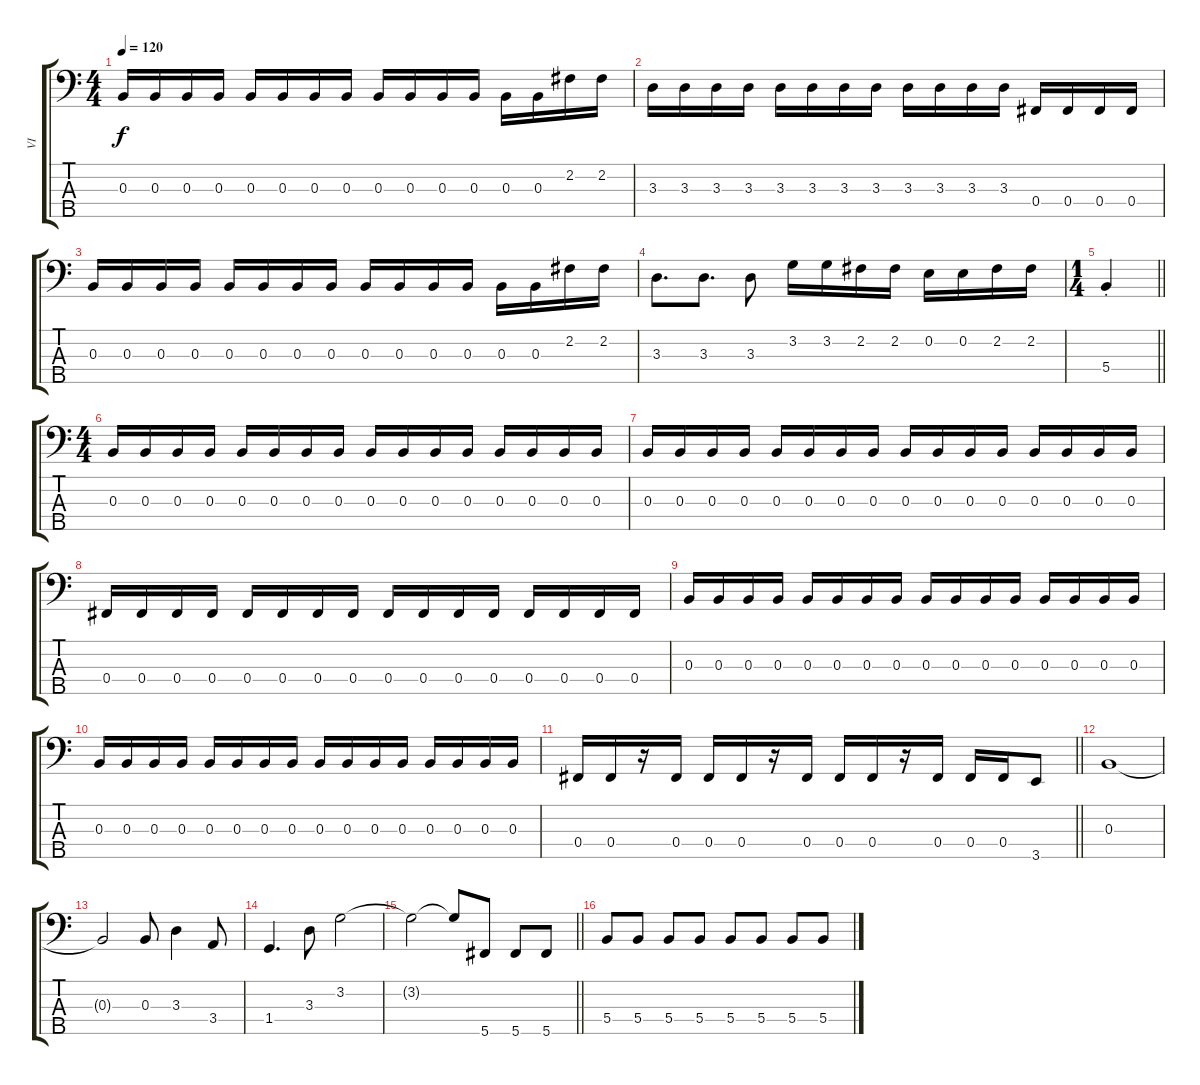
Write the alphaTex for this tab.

\track ("VI" "VI") {instrument electricbassfinger}
\staff {score tabs}
\tuning (A2 E2 B1 Gb1 Db1) {hide}
\ts (4 4)
\tempo 120
\clef f4
\ks c
0.3.16{dy f} 0.3.16 0.3.16 0.3.16 0.3.16 0.3.16 0.3.16 0.3.16 0.3.16 0.3.16 0.3.16 0.3.16 0.3.16 0.3.16 2.2.16 2.2.16 |
3.3.16 3.3.16 3.3.16 3.3.16 3.3.16 3.3.16 3.3.16 3.3.16 3.3.16 3.3.16 3.3.16 3.3.16 0.4.16 0.4.16 0.4.16 0.4.16 |
0.3.16 0.3.16 0.3.16 0.3.16 0.3.16 0.3.16 0.3.16 0.3.16 0.3.16 0.3.16 0.3.16 0.3.16 0.3.16 0.3.16 2.2.16 2.2.16 |
3.3.8{d} 3.3.8{d} 3.3.8 3.2.16 3.2.16 2.2.16 2.2.16 0.2.16 0.2.16 2.2.16 2.2.16 |
\ts (1 4)
\barLineRight lightlight
5.4{st}.4 |
\ts (4 4)
0.3.16{instrument electricbasspick} 0.3.16 0.3.16 0.3.16 0.3.16 0.3.16 0.3.16 0.3.16 0.3.16 0.3.16 0.3.16 0.3.16 0.3.16 0.3.16 0.3.16 0.3.16 |
0.3.16 0.3.16 0.3.16 0.3.16 0.3.16 0.3.16 0.3.16 0.3.16 0.3.16 0.3.16 0.3.16 0.3.16 0.3.16 0.3.16 0.3.16 0.3.16 |
0.4.16 0.4.16 0.4.16 0.4.16 0.4.16 0.4.16 0.4.16 0.4.16 0.4.16 0.4.16 0.4.16 0.4.16 0.4.16 0.4.16 0.4.16 0.4.16 |
0.3.16 0.3.16 0.3.16 0.3.16 0.3.16 0.3.16 0.3.16 0.3.16 0.3.16 0.3.16 0.3.16 0.3.16 0.3.16 0.3.16 0.3.16 0.3.16 |
0.3.16 0.3.16 0.3.16 0.3.16 0.3.16 0.3.16 0.3.16 0.3.16 0.3.16 0.3.16 0.3.16 0.3.16 0.3.16 0.3.16 0.3.16 0.3.16 |
\barLineRight lightlight
0.4.16 0.4.16 r.16 0.4.16 0.4.16 0.4.16 r.16 0.4.16 0.4.16 0.4.16 r.16 0.4.16 0.4.16 0.4.16 3.5.8 |
0.3.1 |
0.3{t}.2 0.3.8 3.3.4 3.4.8 |
1.4.4{d} 3.3.8 3.2.2 |
\barLineRight lightlight
3.2{t}.2 3.2{t}.8 5.5.8 5.5.8 5.5.8 |
5.4.8 5.4.8 5.4.8 5.4.8 5.4.8 5.4.8 5.4.8 5.4.8
